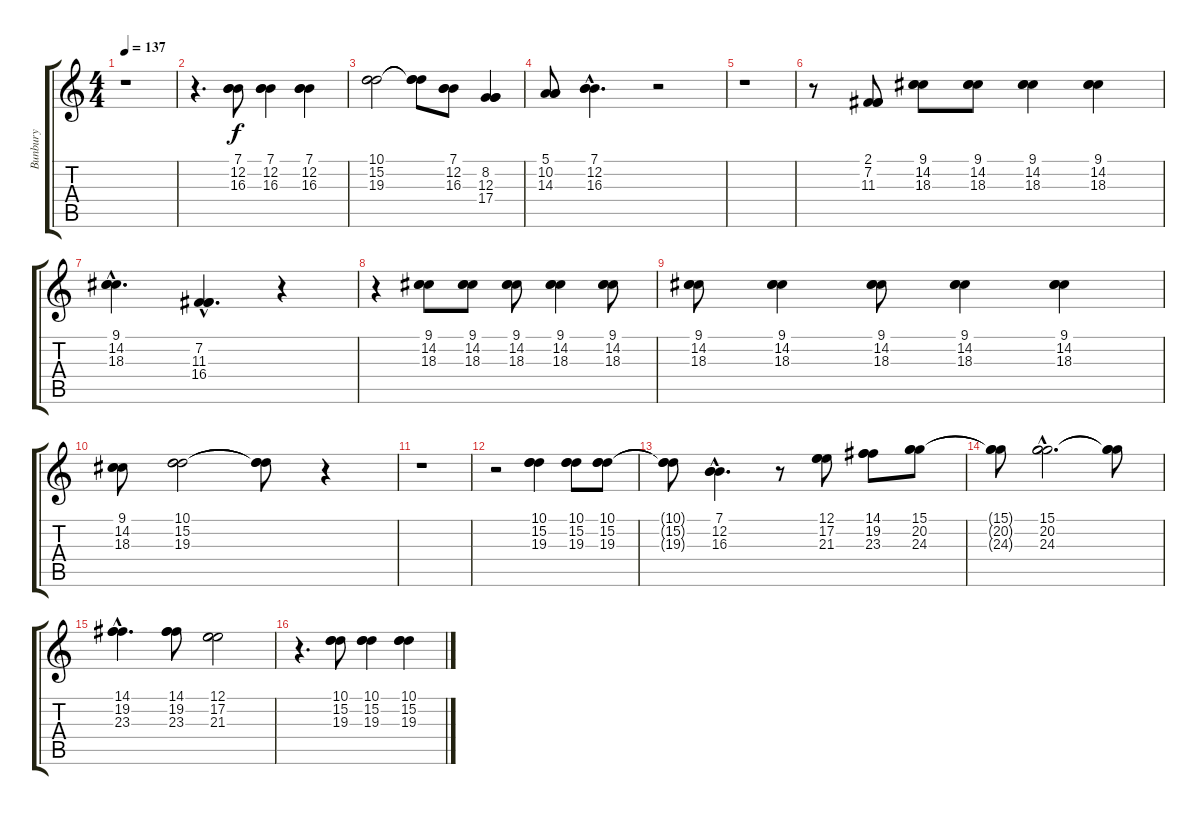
\track ("Bunbury" "Bunbury") {instrument sopranosax}
\staff {score tabs}
\tuning (E4 B3 G3 D3 A2 E2) {hide}
\ts (4 4)
\tempo 137
\clef g2
\ks c
r.1{dy f} |
r.4{d} (7.1 12.2 16.3).8 (7.1 12.2 16.3).4 (7.1 12.2 16.3).4 |
(10.1 15.2 19.3).2 (10.1{t} 15.2{t} 19.3{t}).8 (7.1 12.2 16.3).8 (8.2 12.3 17.4).4 |
(5.1 10.2 14.3).8 (7.1{hac} 12.2{hac} 16.3{hac}).4{d} r.2 |
r.1 |
r.8 (2.1 7.2 11.3).8 (9.1 14.2 18.3).8 (9.1 14.2 18.3).8 (9.1 14.2 18.3).4 (9.1 14.2 18.3).4 |
(9.1{hac} 14.2{hac} 18.3{hac}).4{d} (7.2{hac} 11.3{hac} 16.4{hac}).4{d} r.4 |
r.4 (9.1 14.2 18.3).8 (9.1 14.2 18.3).8 (9.1 14.2 18.3).8 (9.1 14.2 18.3).4 (9.1 14.2 18.3).8 |
(9.1 14.2 18.3).8 (9.1 14.2 18.3).4 (9.1 14.2 18.3).8 (9.1 14.2 18.3).4 (9.1 14.2 18.3).4 |
(9.1 14.2 18.3).8 (10.1 15.2 19.3).2 (10.1{t} 15.2{t} 19.3{t}).8 r.4 |
r.1 |
r.2 (10.1 15.2 19.3).4 (10.1 15.2 19.3).8 (10.1 15.2 19.3).8 |
(10.1{t} 15.2{t} 19.3{t}).8 (7.1{hac} 12.2{hac} 16.3{hac}).4{d} r.8 (12.1 17.2 21.3).8 (14.1 19.2 23.3).8 (15.1 20.2 24.3).8 |
(15.1{t} 20.2{t} 24.3{t}).8 (15.1{hac} 20.2{hac} 24.3{hac}).2{d} (15.1{t} 20.2{t} 24.3{t}).8 |
(14.1{hac} 19.2{hac} 23.3{hac}).4{d} (14.1 19.2 23.3).8 (12.1 17.2 21.3).2 |
r.4{d} (10.1 15.2 19.3).8 (10.1 15.2 19.3).4 (10.1 15.2 19.3).4
